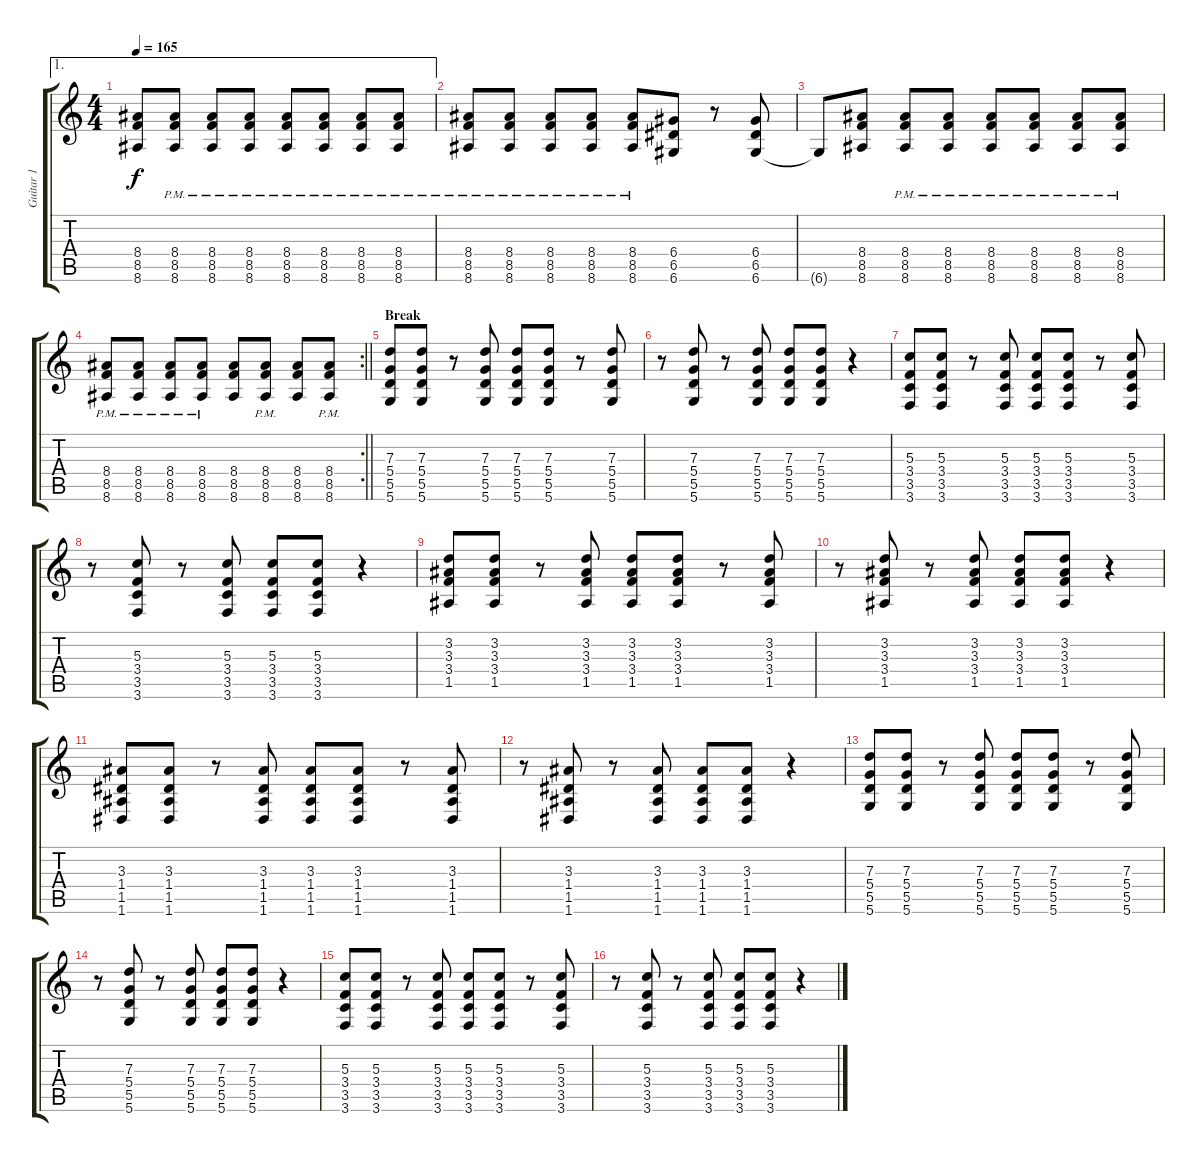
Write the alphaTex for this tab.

\track ("Guitar 1" "Guitar 1") {instrument overdrivenguitar}
\staff {score tabs}
\tuning (E4 B3 G3 D3 A2 D2) {hide}
\ae 1
\ts (4 4)
\tempo 165
\clef g2
\ks c
(8.4 8.5 8.6).8{dy f} (8.4{pm} 8.5{pm} 8.6{pm}).8 (8.4{pm} 8.5{pm} 8.6{pm}).8 (8.4{pm} 8.5{pm} 8.6{pm}).8 (8.4{pm} 8.5{pm} 8.6{pm}).8 (8.4{pm} 8.5{pm} 8.6{pm}).8 (8.4{pm} 8.5{pm} 8.6{pm}).8 (8.4{pm} 8.5{pm} 8.6{pm}).8 |
(8.4{pm} 8.5{pm} 8.6{pm}).8 (8.4{pm} 8.5{pm} 8.6{pm}).8 (8.4{pm} 8.5{pm} 8.6{pm}).8 (8.4{pm} 8.5{pm} 8.6{pm}).8 (8.4{pm} 8.5{pm} 8.6{pm}).8 (6.4 6.5 6.6).8 r.8 (6.4 6.5 6.6).8 |
6.6{t}.8 (8.4 8.5 8.6).8 (8.4{pm} 8.5{pm} 8.6{pm}).8 (8.4{pm} 8.5{pm} 8.6{pm}).8 (8.4{pm} 8.5{pm} 8.6{pm}).8 (8.4{pm} 8.5{pm} 8.6{pm}).8 (8.4{pm} 8.5{pm} 8.6{pm}).8 (8.4{pm} 8.5{pm} 8.6{pm}).8 |
\rc 2
\barLineRight lightlight
(8.4{pm} 8.5{pm} 8.6{pm}).8 (8.4{pm} 8.5{pm} 8.6{pm}).8 (8.4{pm} 8.5{pm} 8.6{pm}).8 (8.4{pm} 8.5{pm} 8.6{pm}).8 (8.4 8.5 8.6).8 (8.4{pm} 8.5{pm} 8.6{pm}).8 (8.4 8.5 8.6).8 (8.4{pm} 8.5{pm} 8.6{pm}).8 |
\section ("" "Break")
(7.3 5.4 5.5 5.6).8 (7.3 5.4 5.5 5.6).8 r.8 (7.3 5.4 5.5 5.6).8 (7.3 5.4 5.5 5.6).8 (7.3 5.4 5.5 5.6).8 r.8 (7.3 5.4 5.5 5.6).8 |
r.8 (7.3 5.4 5.5 5.6).8 r.8 (7.3 5.4 5.5 5.6).8 (7.3 5.4 5.5 5.6).8 (7.3 5.4 5.5 5.6).8 r.4 |
(5.3 3.4 3.5 3.6).8 (5.3 3.4 3.5 3.6).8 r.8 (5.3 3.4 3.5 3.6).8 (5.3 3.4 3.5 3.6).8 (5.3 3.4 3.5 3.6).8 r.8 (5.3 3.4 3.5 3.6).8 |
r.8 (5.3 3.4 3.5 3.6).8 r.8 (5.3 3.4 3.5 3.6).8 (5.3 3.4 3.5 3.6).8 (5.3 3.4 3.5 3.6).8 r.4 |
(3.2 3.3 3.4 1.5).8 (3.2 3.3 3.4 1.5).8 r.8 (3.2 3.3 3.4 1.5).8 (3.2 3.3 3.4 1.5).8 (3.2 3.3 3.4 1.5).8 r.8 (3.2 3.3 3.4 1.5).8 |
r.8 (3.2 3.3 3.4 1.5).8 r.8 (3.2 3.3 3.4 1.5).8 (3.2 3.3 3.4 1.5).8 (3.2 3.3 3.4 1.5).8 r.4 |
(3.3 1.4 1.5 1.6).8 (3.3 1.4 1.5 1.6).8 r.8 (3.3 1.4 1.5 1.6).8 (3.3 1.4 1.5 1.6).8 (3.3 1.4 1.5 1.6).8 r.8 (3.3 1.4 1.5 1.6).8 |
r.8 (3.3 1.4 1.5 1.6).8 r.8 (3.3 1.4 1.5 1.6).8 (3.3 1.4 1.5 1.6).8 (3.3 1.4 1.5 1.6).8 r.4 |
(7.3 5.4 5.5 5.6).8 (7.3 5.4 5.5 5.6).8 r.8 (7.3 5.4 5.5 5.6).8 (7.3 5.4 5.5 5.6).8 (7.3 5.4 5.5 5.6).8 r.8 (7.3 5.4 5.5 5.6).8 |
r.8 (7.3 5.4 5.5 5.6).8 r.8 (7.3 5.4 5.5 5.6).8 (7.3 5.4 5.5 5.6).8 (7.3 5.4 5.5 5.6).8 r.4 |
(5.3 3.4 3.5 3.6).8 (5.3 3.4 3.5 3.6).8 r.8 (5.3 3.4 3.5 3.6).8 (5.3 3.4 3.5 3.6).8 (5.3 3.4 3.5 3.6).8 r.8 (5.3 3.4 3.5 3.6).8 |
r.8 (5.3 3.4 3.5 3.6).8 r.8 (5.3 3.4 3.5 3.6).8 (5.3 3.4 3.5 3.6).8 (5.3 3.4 3.5 3.6).8 r.4
